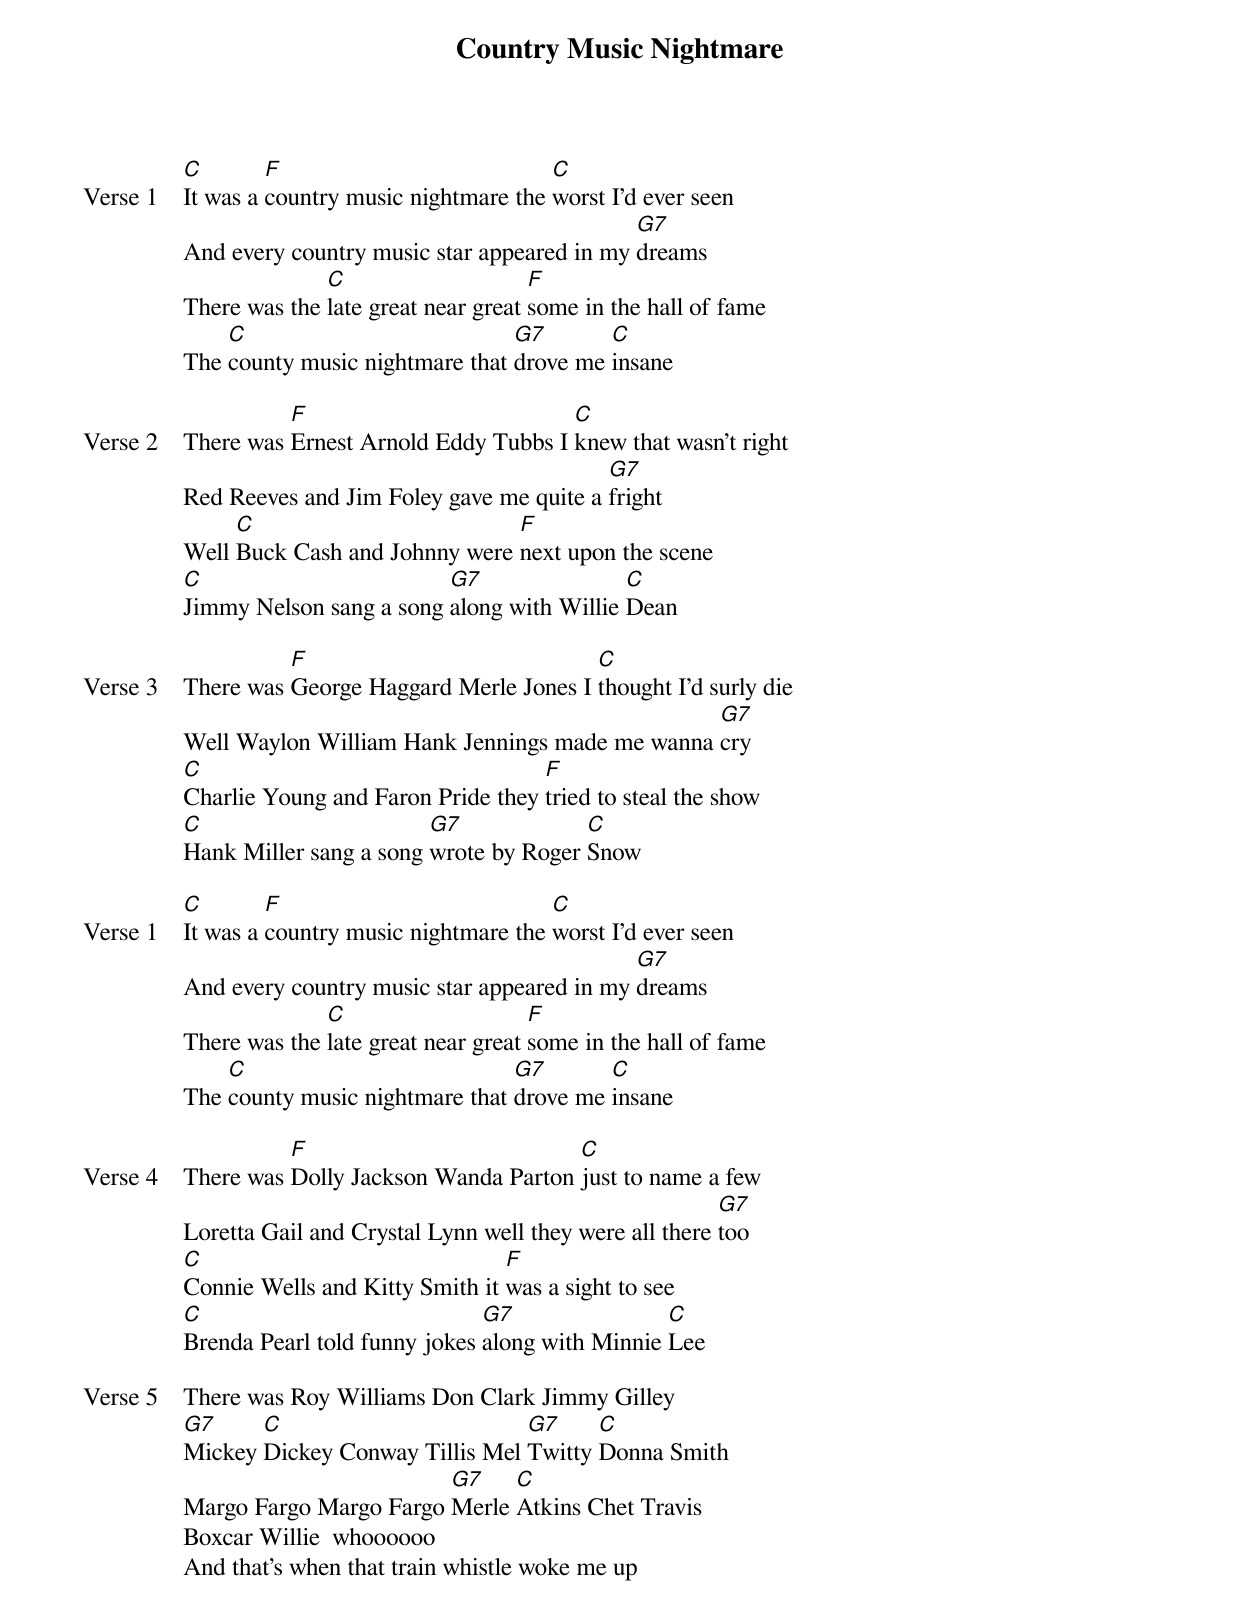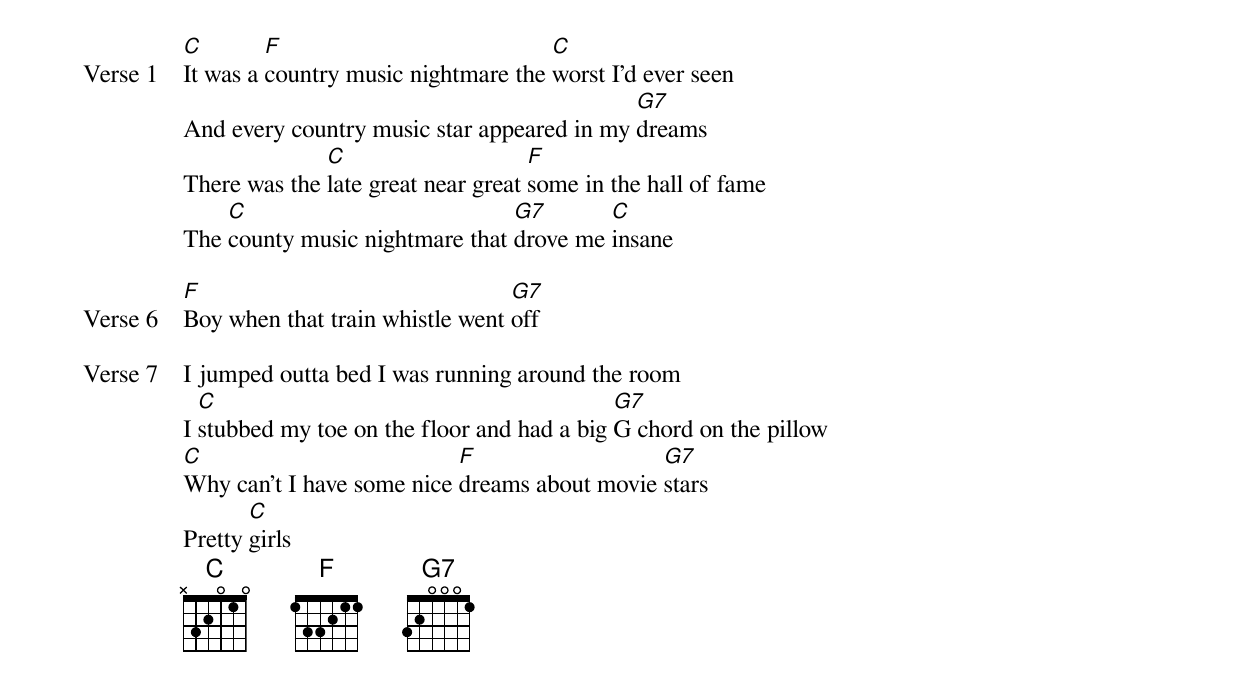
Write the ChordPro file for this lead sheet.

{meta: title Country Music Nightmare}
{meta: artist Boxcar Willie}
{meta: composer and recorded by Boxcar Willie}

{start_of_verse: Verse 1}
[C]It was a [F]country music nightmare the [C]worst I’d ever seen
And every country music star appeared in my [G7]dreams
There was the [C]late great near great [F]some in the hall of fame
The [C]county music nightmare that [G7]drove me [C]insane
{end_of_verse}

{start_of_verse: Verse 2}
There was [F]Ernest Arnold Eddy Tubbs I [C]knew that wasn't right
Red Reeves and Jim Foley gave me quite a [G7]fright
Well [C]Buck Cash and Johnny were [F]next upon the scene
[C]Jimmy Nelson sang a song [G7]along with Willie [C]Dean
{end_of_verse}

{start_of_verse: Verse 3}
There was [F]George Haggard Merle Jones I [C]thought I'd surly die
Well Waylon William Hank Jennings made me wanna [G7]cry
[C]Charlie Young and Faron Pride they [F]tried to steal the show
[C]Hank Miller sang a song [G7]wrote by Roger [C]Snow
{end_of_verse}

{start_of_verse: Verse 1}
[C]It was a [F]country music nightmare the [C]worst I’d ever seen
And every country music star appeared in my [G7]dreams
There was the [C]late great near great [F]some in the hall of fame
The [C]county music nightmare that [G7]drove me [C]insane
{end_of_verse}

{start_of_verse: Verse 4}
There was [F]Dolly Jackson Wanda Parton [C]just to name a few
Loretta Gail and Crystal Lynn well they were all there [G7]too
[C]Connie Wells and Kitty Smith it [F]was a sight to see
[C]Brenda Pearl told funny jokes [G7]along with Minnie [C]Lee
{end_of_verse}

{start_of_verse: Verse 5}
There was Roy Williams Don Clark Jimmy Gilley
[G7]Mickey [C]Dickey Conway Tillis Mel [G7]Twitty [C]Donna Smith
Margo Fargo Margo Fargo [G7]Merle [C]Atkins Chet Travis
Boxcar Willie  whoooooo
And that's when that train whistle woke me up
{end_of_verse}

{start_of_verse: Verse 1}
[C]It was a [F]country music nightmare the [C]worst I’d ever seen
And every country music star appeared in my [G7]dreams
There was the [C]late great near great [F]some in the hall of fame
The [C]county music nightmare that [G7]drove me [C]insane
{end_of_verse}

{start_of_verse: Verse 6}
[F]Boy when that train whistle went [G7]off
{end_of_verse}

{start_of_verse: Verse 7}
I jumped outta bed I was running around the room
I [C]stubbed my toe on the floor and had a big [G7]G chord on the pillow
[C]Why can’t I have some nice [F]dreams about movie [G7]stars
Pretty [C]girls
{end_of_verse}
